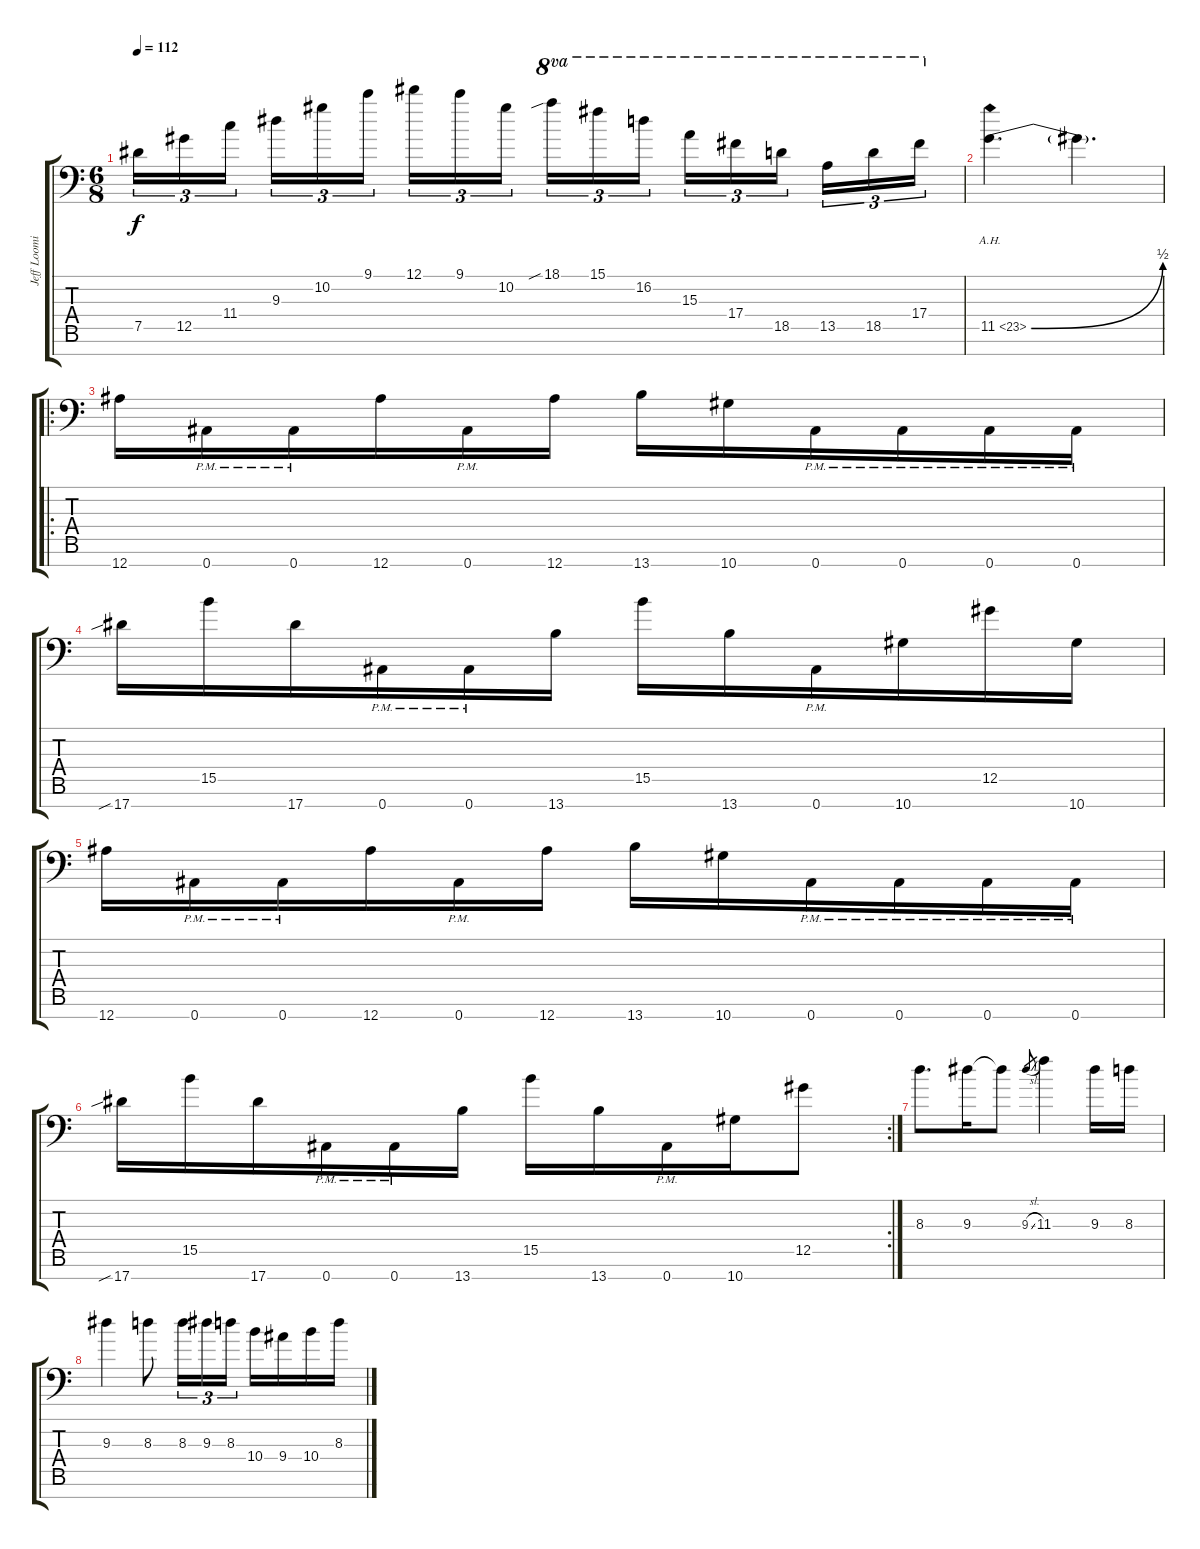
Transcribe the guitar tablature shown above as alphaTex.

\track ("Jeff Loomis" "Jeff Loomi") {instrument distortionguitar}
\staff {score tabs}
\tuning (Eb4 Bb3 Gb3 Db3 Ab2 Eb2 Bb1) {hide}
\ts (6 8)
\tempo 112
\clef f4
\ks c
7.5.16{tu (3 2) dy f} 12.5.16{tu (3 2)} 11.4.16{tu (3 2) beam splitsecondary} 9.3.16{tu (3 2)} 10.2.16{tu (3 2)} 9.1.16{tu (3 2) beam splitsecondary} 12.1.16{tu (3 2)} 9.1.16{tu (3 2)} 10.2.16{tu (3 2)} 18.1{sib}.16{tu (3 2) ot 8va} 15.1.16{tu (3 2) ot 8va} 16.2.16{tu (3 2) ot 8va beam splitsecondary} 15.3.16{tu (3 2) ot 8va} 17.4.16{tu (3 2) ot 8va} 18.5.16{tu (3 2) ot 8va beam splitsecondary} 13.5.16{tu (3 2) ot 8va} 18.5.16{tu (3 2) ot 8va} 17.4.16{tu (3 2) ot 8va} |
11.5{be (bend 0 0 60 2) ah 12}.4{d} 11.5{t}.4{d} |
\ro
12.7.16 0.7{pm}.16 0.7{pm}.16 12.7.16 0.7{pm}.16 12.7.16 13.7.16 10.7.16 0.7{pm}.16 0.7{pm}.16 0.7{pm}.16 0.7{pm}.16 |
17.7{sib}.16 15.5.16 17.7.16 0.7{pm}.16 0.7{pm}.16 13.7.16 15.5.16 13.7.16 0.7{pm}.16 10.7.16 12.5.16 10.7.16 |
12.7.16 0.7{pm}.16 0.7{pm}.16 12.7.16 0.7{pm}.16 12.7.16 13.7.16 10.7.16 0.7{pm}.16 0.7{pm}.16 0.7{pm}.16 0.7{pm}.16 |
\rc 2
17.7{sib}.16 15.5.16 17.7.16 0.7{pm}.16 0.7{pm}.16 13.7.16 15.5.16 13.7.16 0.7{pm}.16 10.7.16 12.5.8 |
8.3.8{d} 9.3.16 9.3{t}.8 9.3{sl}.8{gr} 11.3.4 9.3.16 8.3.16 |
9.3.4 8.3.8 8.3.16{tu (3 2)} 9.3.16{tu (3 2)} 8.3.16{tu (3 2) beam splitsecondary} 10.4.16 9.4.16 10.4.16 8.3.16
